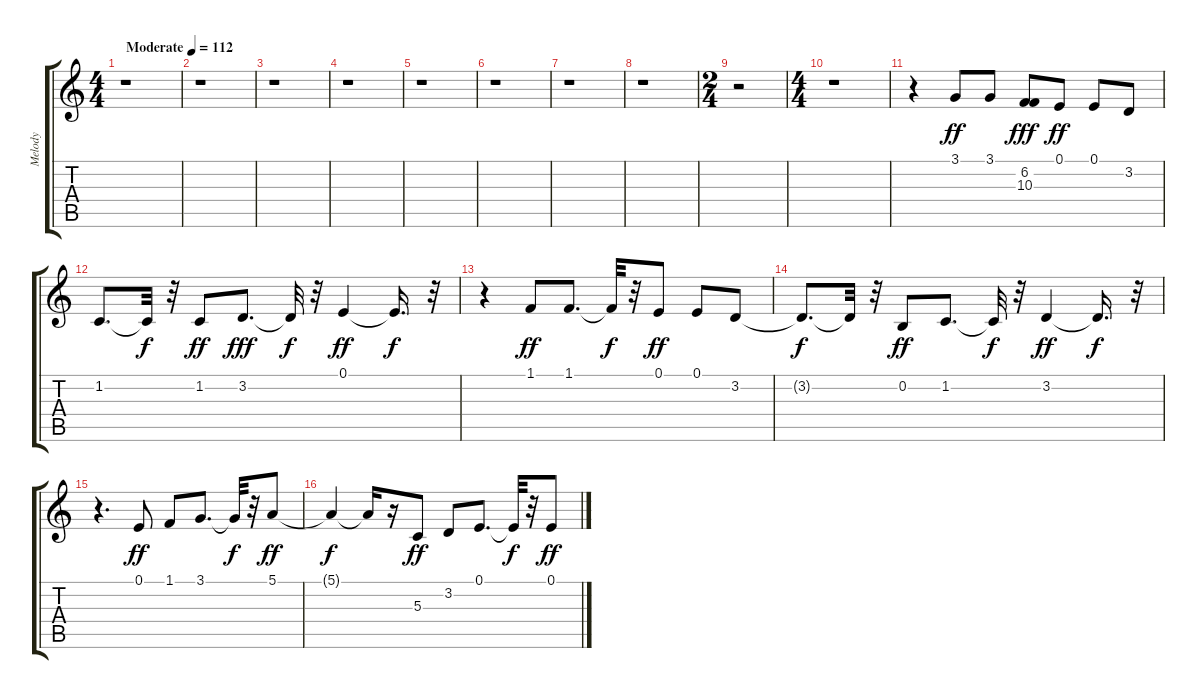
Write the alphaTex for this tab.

\track ("Melody" "Melody") {instrument flute}
\staff {score tabs}
\tuning (E4 B3 G3 D3 A2 E2) {hide}
\ts (4 4)
\tempo (112 "Moderate")
\clef g2
\ks c
r.1{dy ff instrument flute} |
r.1 |
r.1 |
r.1 |
r.1 |
r.1 |
r.1 |
r.1 |
\ts (2 4)
r.2 |
\ts (4 4)
r.1 |
r.4 3.1.8{volume 12 balance 8} 3.1.8 (6.2 10.3).8{dy fff} 0.1.8{dy ff} 0.1.8 3.2.8 |
1.2.8{d} 1.2{t}.32{dy f} r.32 1.2.8{dy ff} 3.2.8{d dy fff} 3.2{t}.32{dy f} r.32 0.1.4{dy ff} 0.1{t}.16{d dy f} r.32 |
r.4 1.1.8{dy ff} 1.1.8{d} 1.1{t}.32{dy f} r.32 0.1.8{dy ff} 0.1.8 3.2.8 |
3.2{t}.8{d dy f} 3.2{t}.32 r.32 0.2.8{dy ff} 1.2.8{d} 1.2{t}.32{dy f} r.32 3.2.4{dy ff} 3.2{t}.16{d dy f} r.32 |
r.4{d} 0.1.8{dy ff} 1.1.8 3.1.8{d} 3.1{t}.32{dy f} r.32 5.1.8{dy ff} |
5.1{t}.4{dy f} 5.1{t}.16 r.16 5.3.8{dy ff} 3.2.8 0.1.8{d} 0.1{t}.32{dy f} r.32 0.1.8{dy ff}
